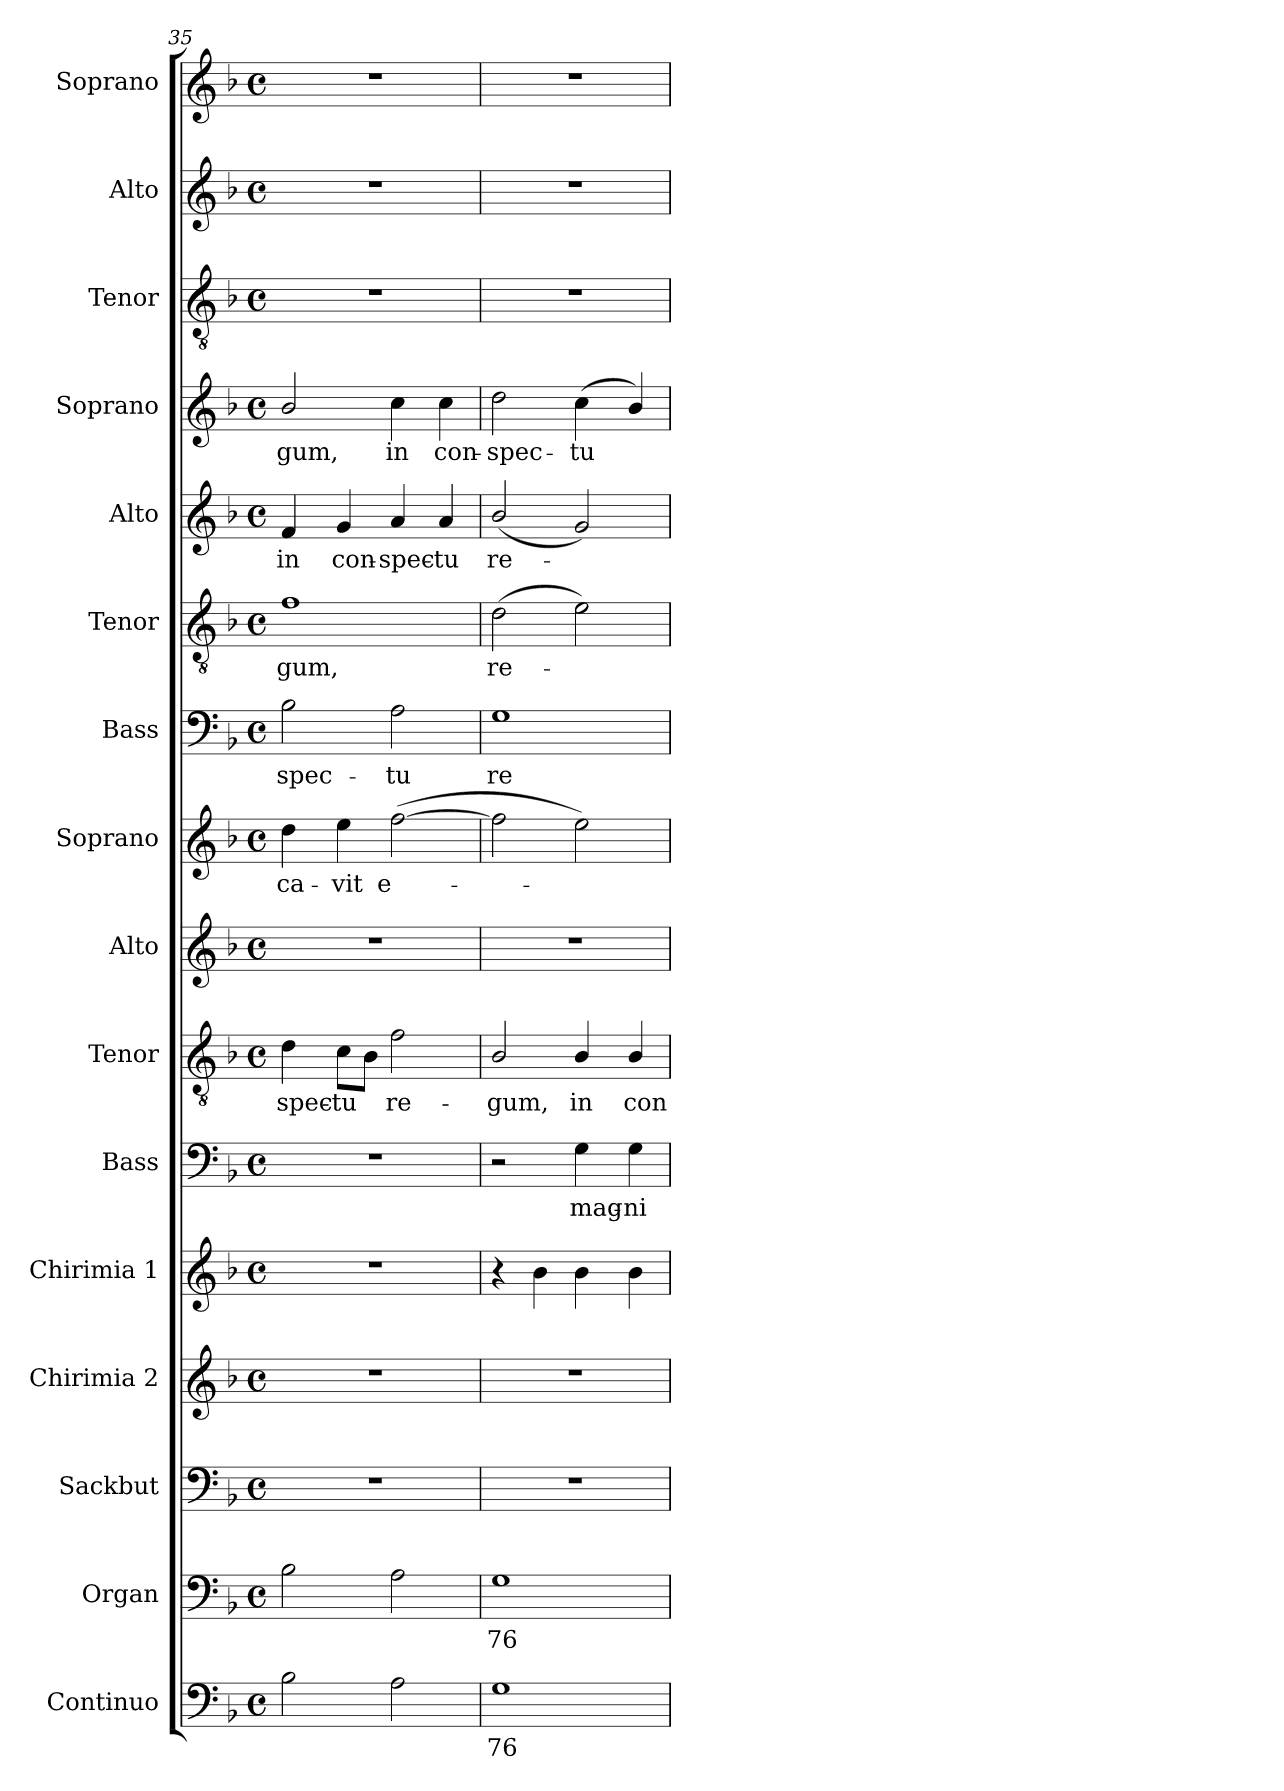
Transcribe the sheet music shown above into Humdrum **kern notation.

**kern	**text	**kern	**text	**kern	**kern	**kern	**kern	**text	**kern	**text	**kern	**kern	**text	**kern	**text	**kern	**text	**kern	**text	**kern	**text	**kern	**kern	**kern
*part16	*part16	*part15	*part15	*part14	*part13	*part12	*part11	*part11	*part10	*part10	*part9	*part8	*part8	*part7	*part7	*part6	*part6	*part5	*part5	*part4	*part4	*part3	*part2	*part1
*staff16	*staff16	*staff15	*staff15	*staff14	*staff13	*staff12	*staff11	*staff11	*staff10	*staff10	*staff9	*staff8	*staff8	*staff7	*staff7	*staff6	*staff6	*staff5	*staff5	*staff4	*staff4	*staff3	*staff2	*staff1
*I"Continuo	*	*I"Organ	*	*I"Sackbut	*I"Chirimia 2	*I"Chirimia 1	*I"Bass	*	*I"Tenor	*	*I"Alto	*I"Soprano	*	*I"Bass	*	*I"Tenor	*	*I"Alto	*	*I"Soprano	*	*I"Tenor	*I"Alto	*I"Soprano
*I'Cont.	*	*I'Org.	*	*I'Sbt.	*I'Chi.	*I'Chi.	*I'B.	*	*I'T.	*	*I'A.	*I'S.	*	*I'B.	*	*I'T.	*	*I'A.	*	*I'S.	*	*I'T.	*I'A.	*I'S.
*clefF4	*	*clefF4	*	*clefF4	*clefG2	*clefG2	*clefF4	*	*clefGv2	*	*clefG2	*clefG2	*	*clefF4	*	*clefGv2	*	*clefG2	*	*clefG2	*	*clefGv2	*clefG2	*clefG2
*	*	*	*	*	*	*	*	*	*ITrd7c12	*	*	*	*	*	*	*ITrd7c12	*	*	*	*	*	*ITrd7c12	*	*
*k[b-]	*	*k[b-]	*	*k[b-]	*k[b-]	*k[b-]	*k[b-]	*	*k[b-]	*	*k[b-]	*k[b-]	*	*k[b-]	*	*k[b-]	*	*k[b-]	*	*k[b-]	*	*k[b-]	*k[b-]	*k[b-]
*F:	*	*F:	*	*F:	*F:	*F:	*F:	*	*F:	*	*F:	*F:	*	*F:	*	*F:	*	*F:	*	*F:	*	*F:	*F:	*F:
*M4/4	*	*M4/4	*	*M4/4	*M4/4	*M4/4	*M4/4	*	*M4/4	*	*M4/4	*M4/4	*	*M4/4	*	*M4/4	*	*M4/4	*	*M4/4	*	*M4/4	*M4/4	*M4/4
*met(c)	*	*met(c)	*	*met(c)	*met(c)	*met(c)	*met(c)	*	*met(c)	*	*met(c)	*met(c)	*	*met(c)	*	*met(c)	*	*met(c)	*	*met(c)	*	*met(c)	*met(c)	*met(c)
=35	=35	=35	=35	=35	=35	=35	=35	=35	=35	=35	=35	=35	=35	=35	=35	=35	=35	=35	=35	=35	=35	=35	=35	=35
!	!	!	!	!	!	!	!	!	!	!LO:LY:b:color=#000000	!	!	!	!	!	!	!	!	!	!	!	!	!	!
!	!	!	!	!	!	!	!	!	!	!	!	!	!LO:LY:b:color=#000000	!	!	!	!	!	!	!	!	!	!	!
!	!	!	!	!	!	!	!	!	!	!	!	!	!	!	!LO:LY:b:color=#000000	!	!	!	!	!	!	!	!	!
!	!	!	!	!	!	!	!	!	!	!	!	!	!	!	!	!	!LO:LY:b:color=#000000	!	!	!	!	!	!	!
!	!	!	!	!	!	!	!	!	!	!	!	!	!	!	!	!	!	!	!LO:LY:b:color=#000000	!	!	!	!	!
!	!	!	!	!	!	!	!	!	!	!	!	!	!	!	!	!	!	!	!	!	!LO:LY:b:color=#000000	!	!	!
2B-i\	.	2B-i\	.	1r	1r	1r	1r	.	4Di\	-spec-	1r	4ddi\	-ca-	2B-i\	-spec-	1Fi	-gum,	4fi/	in	2b-i/	-gum,	1r	1r	1r
!	!	!	!	!	!	!	!	!	!	!LO:LY:b:color=#000000	!	!	!	!	!	!	!	!	!	!	!	!	!	!
!	!	!	!	!	!	!	!	!	!	!	!	!	!LO:LY:b:color=#000000	!	!	!	!	!	!	!	!	!	!	!
!	!	!	!	!	!	!	!	!	!	!	!	!	!	!	!	!	!	!	!LO:LY:b:color=#000000	!	!	!	!	!
.	.	.	.	.	.	.	.	.	8Ci\L	-tu	.	4eei\	-vit	.	.	.	.	4gi/	con-	.	.	.	.	.
.	.	.	.	.	.	.	.	.	8BB-i\J	.	.	.	.	.	.	.	.	.	.	.	.	.	.	.
!	!	!	!	!	!	!	!	!	!	!LO:LY:b:color=#000000	!	!	!	!	!	!	!	!	!	!	!	!	!	!
!	!	!	!	!	!	!	!	!	!	!	!	!	!LO:LY:b:color=#000000	!	!	!	!	!	!	!	!	!	!	!
!	!	!	!	!	!	!	!	!	!	!	!	!	!	!	!LO:LY:b:color=#000000	!	!	!	!	!	!	!	!	!
!	!	!	!	!	!	!	!	!	!	!	!	!	!	!	!	!	!	!	!LO:LY:b:color=#000000	!	!	!	!	!
!	!	!	!	!	!	!	!	!	!	!	!	!	!	!	!	!	!	!	!	!	!LO:LY:b:color=#000000	!	!	!
2Ai\	.	2Ai\	.	.	.	.	.	.	2Fi\	re-	.	([2ffi\	e-	2Ai\	-tu	.	.	4ai/	-spec-	4cci\	in	.	.	.
!	!	!	!	!	!	!	!	!	!	!	!	!	!	!	!	!	!	!	!LO:LY:b:color=#000000	!	!	!	!	!
!	!	!	!	!	!	!	!	!	!	!	!	!	!	!	!	!	!	!	!	!	!LO:LY:b:color=#000000	!	!	!
.	.	.	.	.	.	.	.	.	.	.	.	.	.	.	.	.	.	4ai/	-tu	4cci\	con-	.	.	.
=36	=36	=36	=36	=36	=36	=36	=36	=36	=36	=36	=36	=36	=36	=36	=36	=36	=36	=36	=36	=36	=36	=36	=36	=36
!	!LO:LY:b:color=#000000	!	!	!	!	!	!	!	!	!	!	!	!	!	!	!	!	!	!	!	!	!	!	!
!	!	!	!LO:LY:b:color=#000000	!	!	!	!	!	!	!	!	!	!	!	!	!	!	!	!	!	!	!	!	!
!	!	!	!	!	!	!	!	!	!	!LO:LY:b:color=#000000	!	!	!	!	!	!	!	!	!	!	!	!	!	!
!	!	!	!	!	!	!	!	!	!	!	!	!	!	!	!LO:LY:b:color=#000000	!	!	!	!	!	!	!	!	!
!	!	!	!	!	!	!	!	!	!	!	!	!	!	!	!	!	!LO:LY:b:color=#000000	!	!	!	!	!	!	!
!	!	!	!	!	!	!	!	!	!	!	!	!	!	!	!	!	!	!	!LO:LY:b:color=#000000	!	!	!	!	!
!	!	!	!	!	!	!	!	!	!	!	!	!	!	!	!	!	!	!	!	!	!LO:LY:b:color=#000000	!	!	!
1Gi	76	1Gi	76	1r	1r	4r	2r	.	2BB-i/	-gum,	1r	2ffi\]	.	1Gi	re-	(2Di\	re-	(2b-i/	re-	2ddi\	-spec-	1r	1r	1r
.	.	.	.	.	.	4b-i\	.	.	.	.	.	.	.	.	.	.	.	.	.	.	.	.	.	.
!	!	!	!	!	!	!	!	!LO:LY:b:color=#000000	!	!	!	!	!	!	!	!	!	!	!	!	!	!	!	!
!	!	!	!	!	!	!	!	!	!	!LO:LY:b:color=#000000	!	!	!	!	!	!	!	!	!	!	!	!	!	!
!	!	!	!	!	!	!	!	!	!	!	!	!	!	!	!	!	!	!	!	!	!LO:LY:b:color=#000000	!	!	!
.	.	.	.	.	.	4b-i\	4Gi\	mag-	4BB-i/	in	.	2eei\)	.	.	.	2Ei\)	.	2gi/)	.	(4cci\	-tu	.	.	.
!	!	!	!	!	!	!	!	!LO:LY:b:color=#000000	!	!	!	!	!	!	!	!	!	!	!	!	!	!	!	!
!	!	!	!	!	!	!	!	!	!	!LO:LY:b:color=#000000	!	!	!	!	!	!	!	!	!	!	!	!	!	!
.	.	.	.	.	.	4b-i\	4Gi\	-ni-	4BB-i/	con-	.	.	.	.	.	.	.	.	.	4b-i/)	.	.	.	.
=	=	=	=	=	=	=	=	=	=	=	=	=	=	=	=	=	=	=	=	=	=	=	=	=
*-	*-	*-	*-	*-	*-	*-	*-	*-	*-	*-	*-	*-	*-	*-	*-	*-	*-	*-	*-	*-	*-	*-	*-	*-
